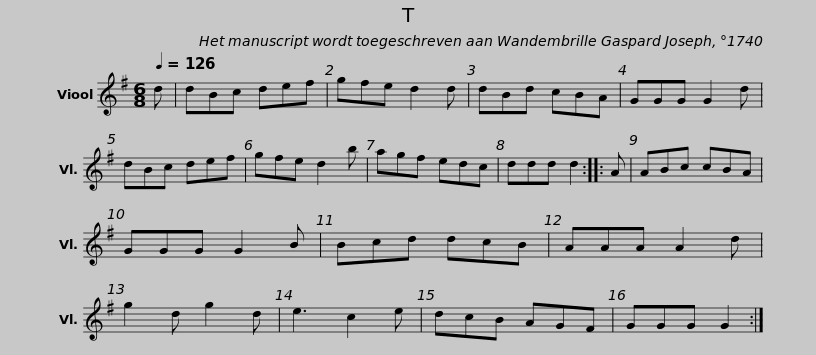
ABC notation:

X:1
L:1/8
Q:1/4=126
M:6/8
I:linebreak $
K:G
V:1 treble
V:1
 d | dBc def | gfe d2 d | dBd cBA | GGG G2 d | %5
 dBc def | gfe d2 b | agf edc | ddd d2 ::$ A | %10
 ABc cBA | GGG G2 B | Bcd dcB | AAA A2 d | g2 d g2 d | %15
 e3 c2 e | dcB AGF | GGG G2 :| %18
